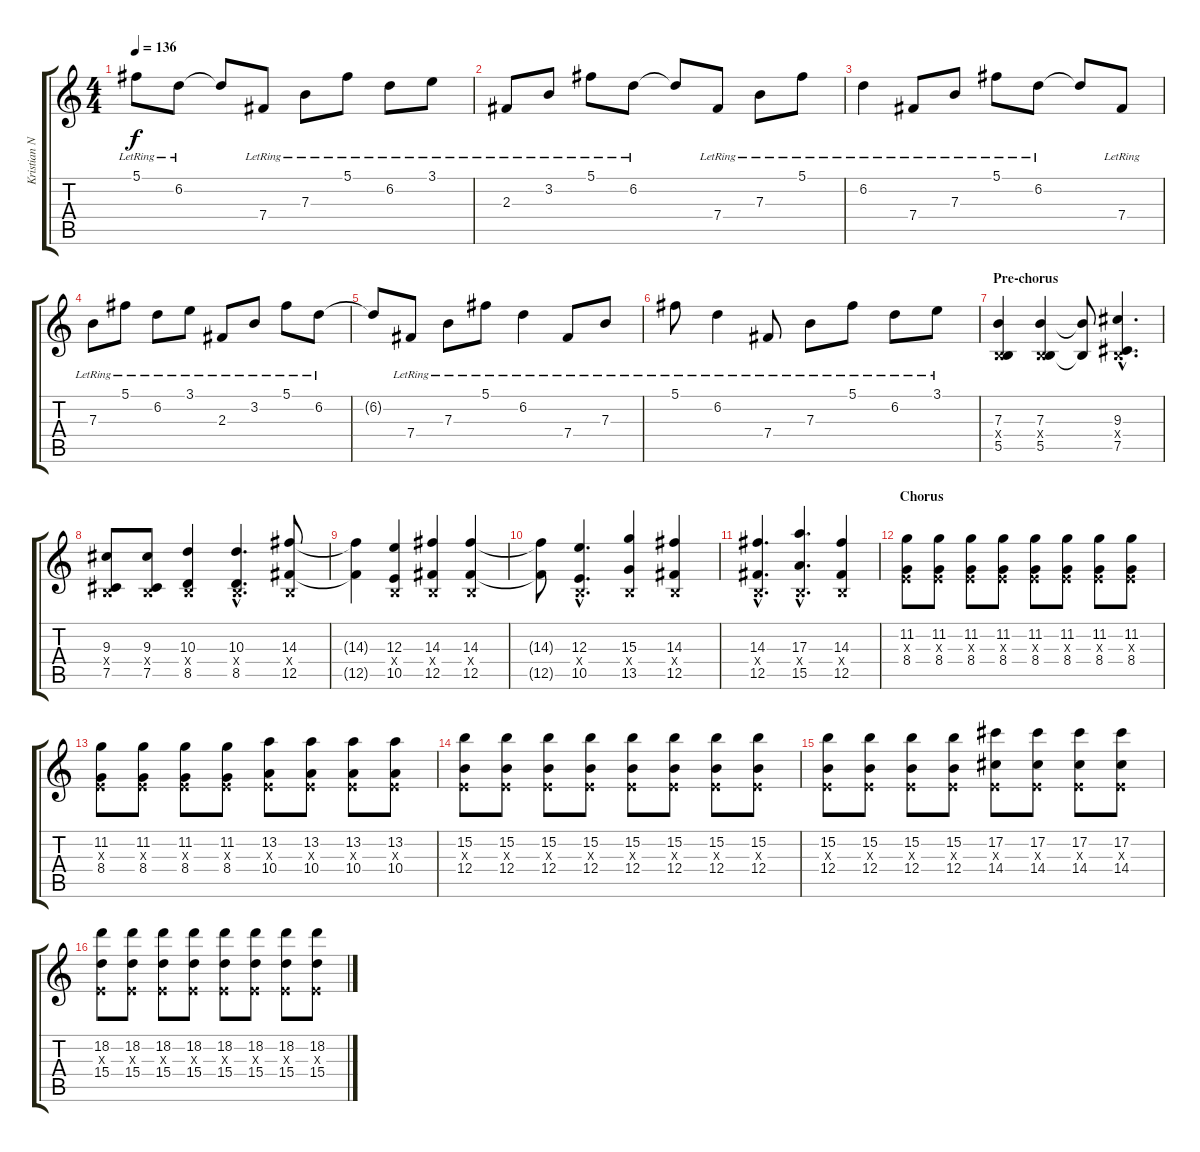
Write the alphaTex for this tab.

\track ("Kristian Niemann" "Kristian N") {instrument distortionguitar}
\staff {score tabs}
\tuning (Db4 Ab3 E3 B2 Gb2 Db2) {hide}
\ts (4 4)
\tempo 136
\clef g2
\ks c
5.1{lr}.8{dy f} 6.2{lr}.8 6.2{t}.8 7.4{lr}.8 7.3{lr}.8 5.1{lr}.8 6.2{lr}.8 3.1{lr}.8 |
2.3{lr}.8{volume 13 instrument electricguitarclean} 3.2{lr}.8 5.1{lr}.8 6.2{lr}.8 6.2{t}.8 7.4{lr}.8 7.3{lr}.8 5.1{lr}.8 |
6.2{lr}.4 7.4{lr}.8 7.3{lr}.8 5.1{lr}.8 6.2{lr}.8 6.2{t}.8 7.4{lr}.8 |
7.3{lr}.8 5.1{lr}.8 6.2{lr}.8 3.1{lr}.8 2.3{lr}.8 3.2{lr}.8 5.1{lr}.8 6.2{lr}.8 |
6.2{t}.8 7.4{lr}.8 7.3{lr}.8 5.1{lr}.8 6.2{lr}.4 7.4{lr}.8 7.3{lr}.8 |
5.1{lr}.8 6.2{lr}.4 7.4{lr}.8 7.3{lr}.8 5.1{lr}.8 6.2{lr}.8 3.1{lr}.8 |
\section ("" "Pre-chorus")
(7.3 0.4{x} 5.5).4{instrument distortionguitar} (7.3 0.4{x} 5.5).4 (7.3{t} 5.5{t}).8 (9.3{hac} 0.4{hac x} 7.5{hac}).4{d} |
(9.3 0.4{x} 7.5).8 (9.3 0.4{x} 7.5).8 (10.3 0.4{x} 8.5).4 (10.3{hac} 0.4{hac x} 8.5{hac}).4{d} (14.3 0.4{x} 12.5).8 |
(14.3{t} 12.5{t}).4 (12.3 0.4{x} 10.5).4 (14.3 0.4{x} 12.5).4 (14.3 0.4{x} 12.5).4 |
(14.3{t} 12.5{t}).8 (12.3{hac} 0.4{hac x} 10.5{hac}).4{d} (15.3 0.4{x} 13.5).4 (14.3 0.4{x} 12.5).4 |
(14.3{hac} 0.4{hac x} 12.5{hac}).4{d} (17.3{hac} 0.4{hac x} 15.5{hac}).4{d} (14.3 0.4{x} 12.5).4 |
\section ("" "Chorus")
(11.2 0.3{x} 8.4).8 (11.2 0.3{x} 8.4).8 (11.2 0.3{x} 8.4).8 (11.2 0.3{x} 8.4).8 (11.2 0.3{x} 8.4).8 (11.2 0.3{x} 8.4).8 (11.2 0.3{x} 8.4).8 (11.2 0.3{x} 8.4).8 |
(11.2 0.3{x} 8.4).8 (11.2 0.3{x} 8.4).8 (11.2 0.3{x} 8.4).8 (11.2 0.3{x} 8.4).8 (13.2 0.3{x} 10.4).8 (13.2 0.3{x} 10.4).8 (13.2 0.3{x} 10.4).8 (13.2 0.3{x} 10.4).8 |
(15.2 0.3{x} 12.4).8 (15.2 0.3{x} 12.4).8 (15.2 0.3{x} 12.4).8 (15.2 0.3{x} 12.4).8 (15.2 0.3{x} 12.4).8 (15.2 0.3{x} 12.4).8 (15.2 0.3{x} 12.4).8 (15.2 0.3{x} 12.4).8 |
(15.2 0.3{x} 12.4).8 (15.2 0.3{x} 12.4).8 (15.2 0.3{x} 12.4).8 (15.2 0.3{x} 12.4).8 (17.2 0.3{x} 14.4).8 (17.2 0.3{x} 14.4).8 (17.2 0.3{x} 14.4).8 (17.2 0.3{x} 14.4).8 |
(18.2 0.3{x} 15.4).8 (18.2 0.3{x} 15.4).8 (18.2 0.3{x} 15.4).8 (18.2 0.3{x} 15.4).8 (18.2 0.3{x} 15.4).8 (18.2 0.3{x} 15.4).8 (18.2 0.3{x} 15.4).8 (18.2 0.3{x} 15.4).8
